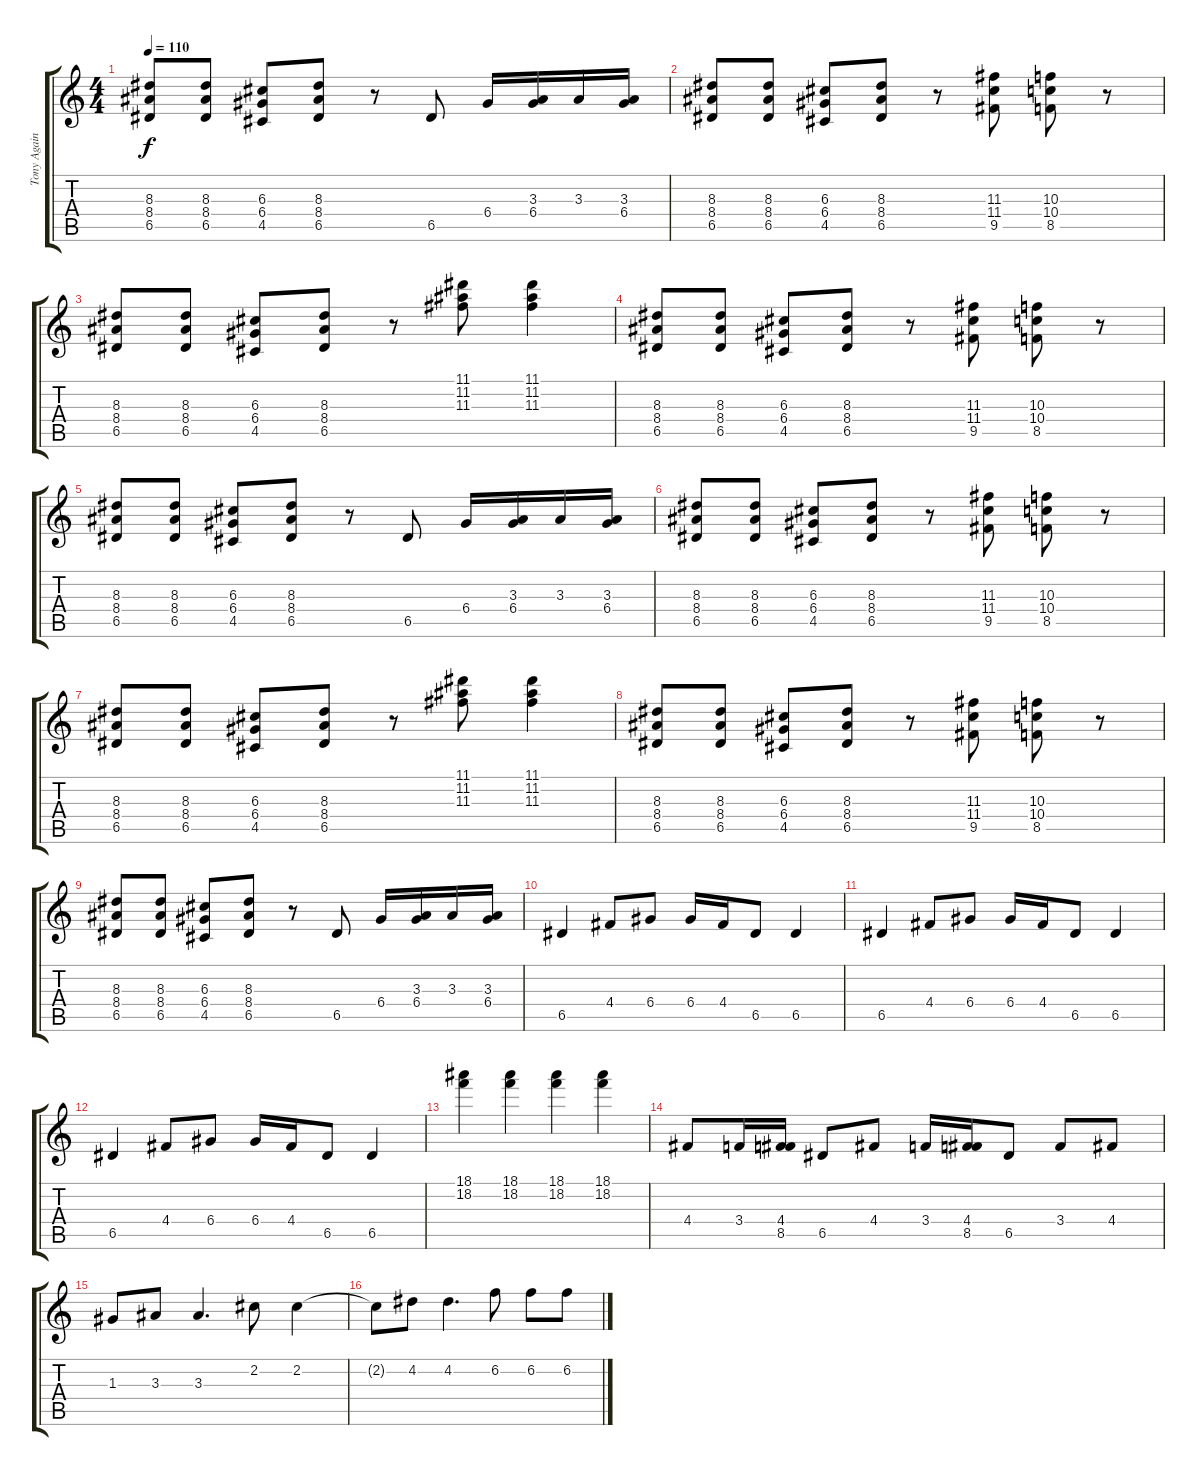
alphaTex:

\track ("Tony Again (Ovd Guitar)" "Tony Again") {instrument overdrivenguitar}
\staff {score tabs}
\tuning (E4 B3 G3 D3 A2 E2) {hide}
\ts (4 4)
\tempo 110
\clef g2
\ks c
(8.3 8.4 6.5).8{dy f} (8.3 8.4 6.5).8 (6.3 6.4 4.5).8 (8.3 8.4 6.5).8 r.8 6.5.8 6.4.16 (3.3 6.4).16 3.3.16 (3.3 6.4).16 |
(8.3 8.4 6.5).8 (8.3 8.4 6.5).8 (6.3 6.4 4.5).8 (8.3 8.4 6.5).8 r.8 (11.3 11.4 9.5).8 (10.3 10.4 8.5).8 r.8 |
(8.3 8.4 6.5).8 (8.3 8.4 6.5).8 (6.3 6.4 4.5).8 (8.3 8.4 6.5).8 r.8 (11.1 11.2 11.3).8 (11.1 11.2 11.3).4 |
(8.3 8.4 6.5).8 (8.3 8.4 6.5).8 (6.3 6.4 4.5).8 (8.3 8.4 6.5).8 r.8 (11.3 11.4 9.5).8 (10.3 10.4 8.5).8 r.8 |
(8.3 8.4 6.5).8 (8.3 8.4 6.5).8 (6.3 6.4 4.5).8 (8.3 8.4 6.5).8 r.8 6.5.8 6.4.16 (3.3 6.4).16 3.3.16 (3.3 6.4).16 |
(8.3 8.4 6.5).8 (8.3 8.4 6.5).8 (6.3 6.4 4.5).8 (8.3 8.4 6.5).8 r.8 (11.3 11.4 9.5).8 (10.3 10.4 8.5).8 r.8 |
(8.3 8.4 6.5).8 (8.3 8.4 6.5).8 (6.3 6.4 4.5).8 (8.3 8.4 6.5).8 r.8 (11.1 11.2 11.3).8 (11.1 11.2 11.3).4 |
(8.3 8.4 6.5).8 (8.3 8.4 6.5).8 (6.3 6.4 4.5).8 (8.3 8.4 6.5).8 r.8 (11.3 11.4 9.5).8 (10.3 10.4 8.5).8 r.8 |
(8.3 8.4 6.5).8 (8.3 8.4 6.5).8 (6.3 6.4 4.5).8 (8.3 8.4 6.5).8 r.8 6.5.8 6.4.16 (3.3 6.4).16 3.3.16 (3.3 6.4).16 |
6.5.4 4.4.8 6.4.8 6.4.16 4.4.16 6.5.8 6.5.4 |
6.5.4 4.4.8 6.4.8 6.4.16 4.4.16 6.5.8 6.5.4 |
6.5.4 4.4.8 6.4.8 6.4.16 4.4.16 6.5.8 6.5.4 |
(18.1 18.2).4 (18.1 18.2).4 (18.1 18.2).4 (18.1 18.2).4 |
4.4.8 3.4.16 (4.4 8.5).16 6.5.8 4.4.8 3.4.16 (4.4 8.5).16 6.5.8 3.4.8 4.4.8 |
1.3.8 3.3.8 3.3.4{d} 2.2.8 2.2.4 |
2.2{t}.8 4.2.8 4.2.4{d} 6.2.8 6.2.8 6.2.8
